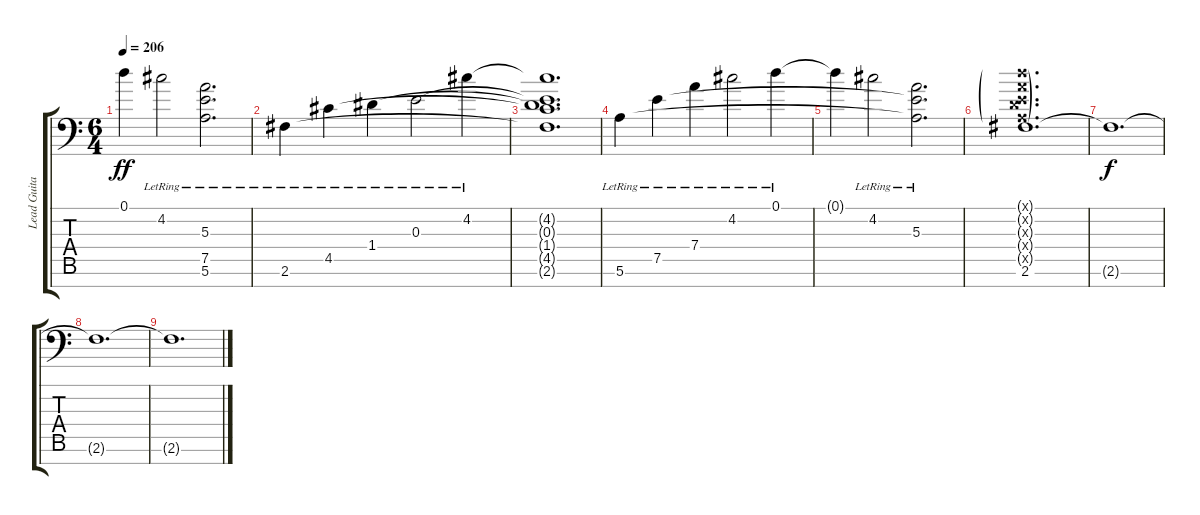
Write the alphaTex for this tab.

\track ("Lead Guitar #1" "Lead Guita") {instrument electricguitarjazz}
\staff {score tabs}
\tuning (D4 A3 E3 D3 A2 E2 A1) {hide}
\ts (6 4)
\tempo 206
\clef f4
\ks c
0.1{t}.4{dy ff} 4.2{lr}.2 (5.3{lr} 7.5{t} 5.6{t}).2{d} |
2.6{lr}.4 4.5{lr}.4 1.4{lr}.4 0.3{lr}.2 4.2{lr}.4 |
(4.2{t} 0.3{t} 1.4{t} 4.5{t} 2.6{t}).1{d} |
5.6{lr}.4 7.5{lr}.4 7.4{lr}.4 4.2{lr}.2 0.1{lr}.4 |
0.1{t}.4 4.2{lr}.2 (5.3{lr} 7.5{t} 5.6{t}).2{d} |
(0.1{g x} 0.2{g x} 0.3{g x} 0.4{g x} 0.5{g x} 2.6).1{d} |
2.6{t}.1{d dy f} |
2.6{t}.1{d} |
2.6{t}.1{d}
